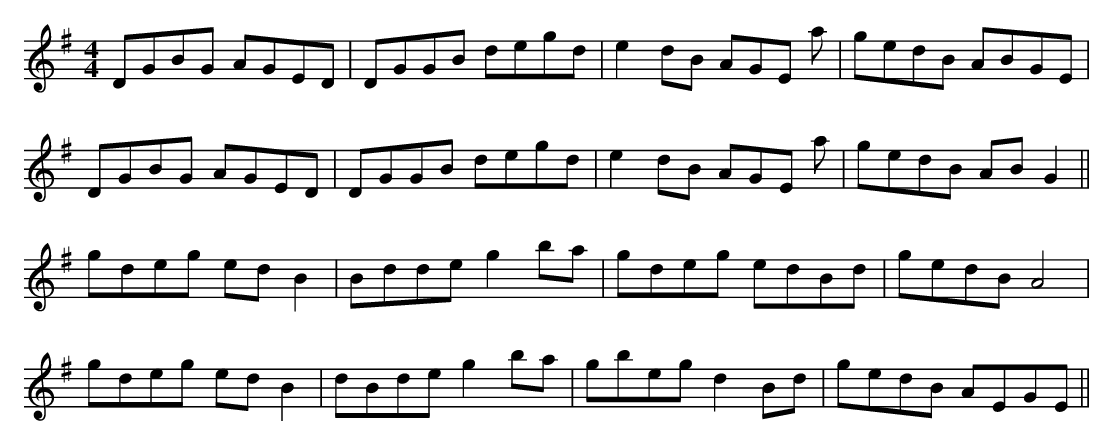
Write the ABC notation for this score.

X:1
M:4/4
K:G
DGBG AGED|DGGB degd|e2dB AGE a|gedB ABGE|
DGBG AGED|DGGB degd|e2dB AGE a|gedB ABG2||
gdeg edB2|Bdde g2ba|gdeg edBd|gedB A4|
gdeg edB2|dBde g2ba|gbeg d2Bd|gedB AEGE||
